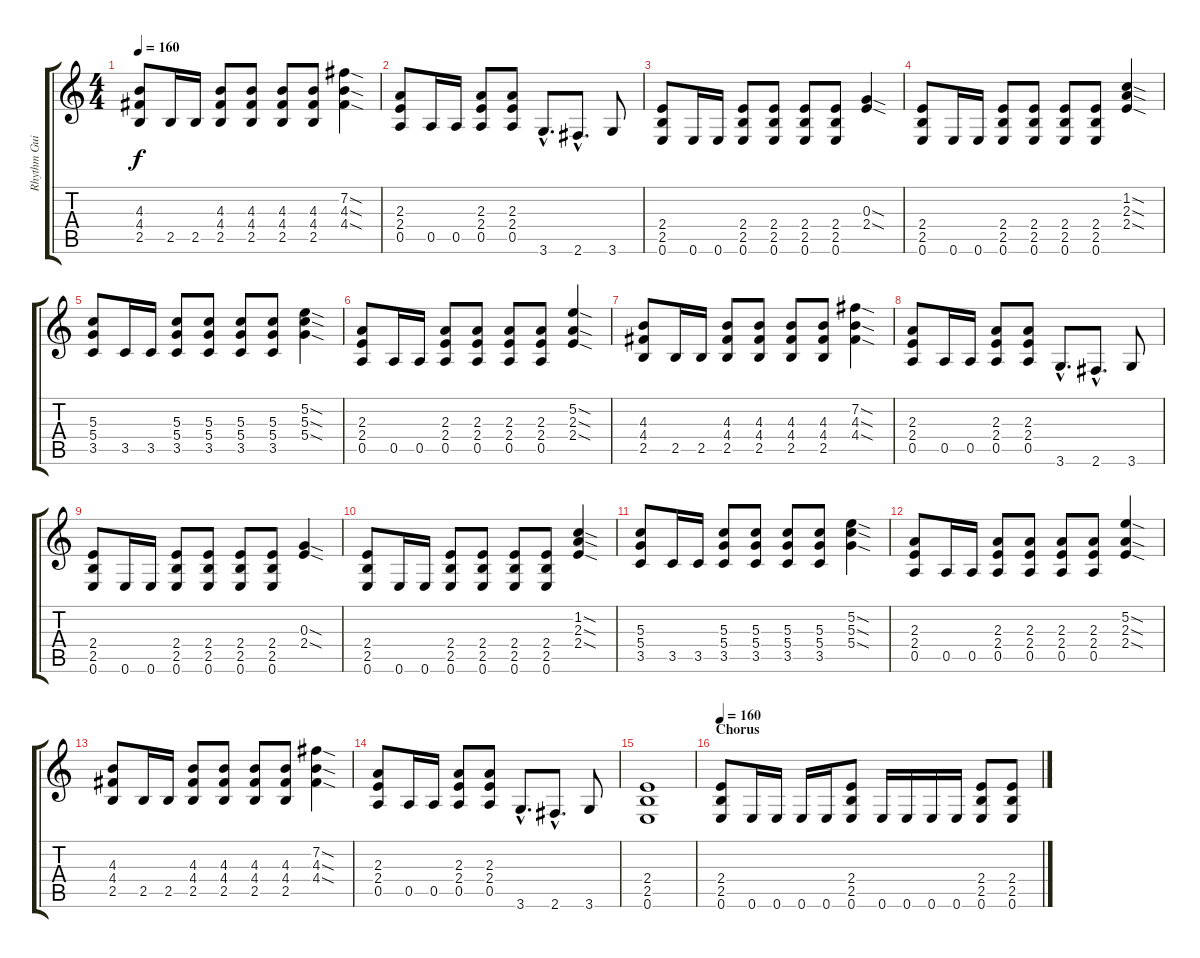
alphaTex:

\track ("Rhythm Guitar" "Rhythm Gui") {instrument distortionguitar}
\staff {score tabs}
\tuning (E4 B3 G3 D3 A2 E2) {hide}
\ts (4 4)
\tempo 160
\clef g2
\ks c
(4.3 4.4 2.5).8{dy f} 2.5.16 2.5.16 (4.3 4.4 2.5).8 (4.3 4.4 2.5).8 (4.3 4.4 2.5).8 (4.3 4.4 2.5).8 (7.2{sod} 4.3{sod} 4.4{sod}).4 |
(2.3 2.4 0.5).8 0.5.16 0.5.16 (2.3 2.4 0.5).8 (2.3 2.4 0.5).8 3.6{hac}.8{d} 2.6{hac}.8{d} 3.6.8 |
(2.4 2.5 0.6).8 0.6.16 0.6.16 (2.4 2.5 0.6).8 (2.4 2.5 0.6).8 (2.4 2.5 0.6).8 (2.4 2.5 0.6).8 (0.3{sod} 2.4{sod}).4 |
(2.4 2.5 0.6).8 0.6.16 0.6.16 (2.4 2.5 0.6).8 (2.4 2.5 0.6).8 (2.4 2.5 0.6).8 (2.4 2.5 0.6).8 (1.2{sod} 2.3{sod} 2.4{sod}).4 |
(5.3 5.4 3.5).8 3.5.16 3.5.16 (5.3 5.4 3.5).8 (5.3 5.4 3.5).8 (5.3 5.4 3.5).8 (5.3 5.4 3.5).8 (5.2{sod} 5.3{sod} 5.4{sod}).4 |
(2.3 2.4 0.5).8 0.5.16 0.5.16 (2.3 2.4 0.5).8 (2.3 2.4 0.5).8 (2.3 2.4 0.5).8 (2.3 2.4 0.5).8 (5.2{sod} 2.3{sod} 2.4{sod}).4 |
(4.3 4.4 2.5).8 2.5.16 2.5.16 (4.3 4.4 2.5).8 (4.3 4.4 2.5).8 (4.3 4.4 2.5).8 (4.3 4.4 2.5).8 (7.2{sod} 4.3{sod} 4.4{sod}).4 |
(2.3 2.4 0.5).8 0.5.16 0.5.16 (2.3 2.4 0.5).8 (2.3 2.4 0.5).8 3.6{hac}.8{d} 2.6{hac}.8{d} 3.6.8 |
(2.4 2.5 0.6).8 0.6.16 0.6.16 (2.4 2.5 0.6).8 (2.4 2.5 0.6).8 (2.4 2.5 0.6).8 (2.4 2.5 0.6).8 (0.3{sod} 2.4{sod}).4 |
(2.4 2.5 0.6).8 0.6.16 0.6.16 (2.4 2.5 0.6).8 (2.4 2.5 0.6).8 (2.4 2.5 0.6).8 (2.4 2.5 0.6).8 (1.2{sod} 2.3{sod} 2.4{sod}).4 |
(5.3 5.4 3.5).8 3.5.16 3.5.16 (5.3 5.4 3.5).8 (5.3 5.4 3.5).8 (5.3 5.4 3.5).8 (5.3 5.4 3.5).8 (5.2{sod} 5.3{sod} 5.4{sod}).4 |
(2.3 2.4 0.5).8 0.5.16 0.5.16 (2.3 2.4 0.5).8 (2.3 2.4 0.5).8 (2.3 2.4 0.5).8 (2.3 2.4 0.5).8 (5.2{sod} 2.3{sod} 2.4{sod}).4 |
(4.3 4.4 2.5).8 2.5.16 2.5.16 (4.3 4.4 2.5).8 (4.3 4.4 2.5).8 (4.3 4.4 2.5).8 (4.3 4.4 2.5).8 (7.2{sod} 4.3{sod} 4.4{sod}).4 |
(2.3 2.4 0.5).8 0.5.16 0.5.16 (2.3 2.4 0.5).8 (2.3 2.4 0.5).8 3.6{hac}.8{d} 2.6{hac}.8{d} 3.6.8 |
(2.4 2.5 0.6).1 |
\section ("" "Chorus")
\tempo 160
(2.4 2.5 0.6).8 0.6.16 0.6.16 0.6.16 0.6.16 (2.4 2.5 0.6).8 0.6.16 0.6.16 0.6.16 0.6.16 (2.4 2.5 0.6).8 (2.4 2.5 0.6).8
